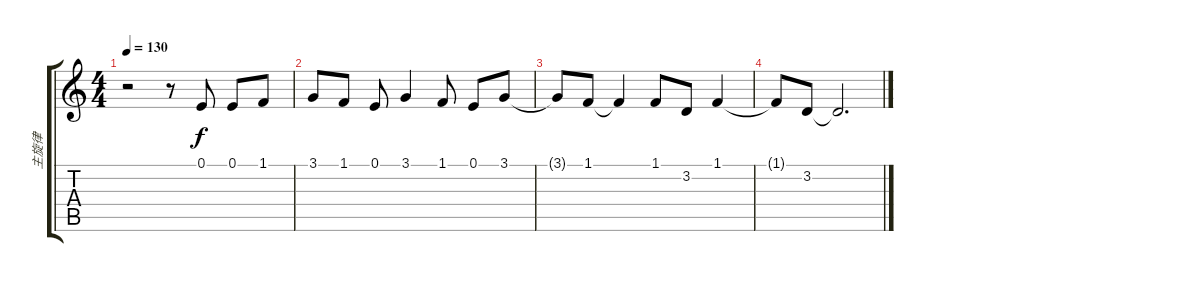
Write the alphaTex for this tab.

\track ("主旋律" "主旋律") {instrument synthvoice}
\staff {score tabs}
\tuning (E4 B3 G3 D3 A2 E2) {hide}
\ts (4 4)
\tempo 130
\clef g2
\ks c
r.2{dy f} r.8 0.1.8 0.1.8 1.1.8 |
3.1.8 1.1.8 0.1.8 3.1.4 1.1.8 0.1.8 3.1.8 |
3.1{t}.8 1.1.8 1.1{t}.4 1.1.8 3.2.8 1.1.4 |
1.1{t}.8 3.2.8 3.2{t}.2{d}
